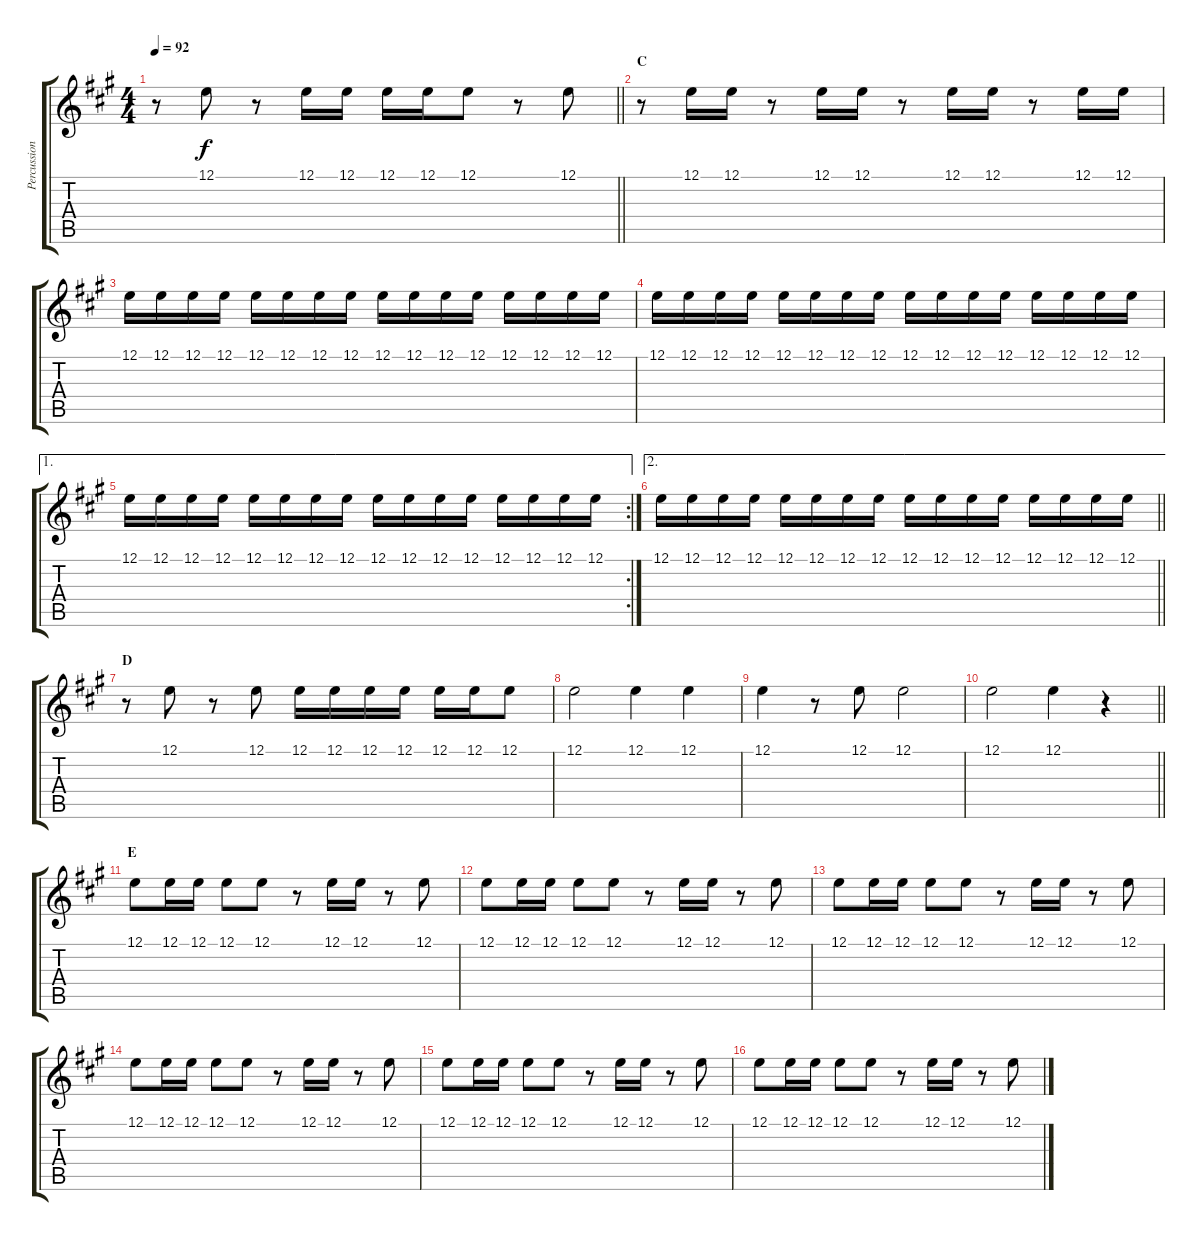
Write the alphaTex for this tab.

\track ("Percussions" "Percussion") {instrument synthdrum}
\staff {score tabs}
\tuning (E4 B3 G3 D3 A2 E2) {hide}
\ts (4 4)
\tempo 92
\clef g2
\barLineRight lightlight
\ks a
r.8{dy f} 12.1.8 r.8 12.1.16 12.1.16 12.1.16 12.1.16 12.1.8 r.8 12.1.8 |
\section ("" "C")
r.8 12.1.16 12.1.16 r.8 12.1.16 12.1.16 r.8 12.1.16 12.1.16 r.8 12.1.16 12.1.16 |
12.1.16 12.1.16 12.1.16 12.1.16 12.1.16 12.1.16 12.1.16 12.1.16 12.1.16 12.1.16 12.1.16 12.1.16 12.1.16 12.1.16 12.1.16 12.1.16 |
12.1.16 12.1.16 12.1.16 12.1.16 12.1.16 12.1.16 12.1.16 12.1.16 12.1.16 12.1.16 12.1.16 12.1.16 12.1.16 12.1.16 12.1.16 12.1.16 |
\ae 1
\rc 2
12.1.16 12.1.16 12.1.16 12.1.16 12.1.16 12.1.16 12.1.16 12.1.16 12.1.16 12.1.16 12.1.16 12.1.16 12.1.16 12.1.16 12.1.16 12.1.16 |
\ae 2
\barLineRight lightlight
12.1.16 12.1.16 12.1.16 12.1.16 12.1.16 12.1.16 12.1.16 12.1.16 12.1.16 12.1.16 12.1.16 12.1.16 12.1.16 12.1.16 12.1.16 12.1.16 |
\section ("" "D")
r.8 12.1.8 r.8 12.1.8 12.1.16 12.1.16 12.1.16 12.1.16 12.1.16 12.1.16 12.1.8 |
12.1.2 12.1.4 12.1.4 |
12.1.4 r.8 12.1.8 12.1.2 |
\barLineRight lightlight
12.1.2 12.1.4 r.4 |
\section ("" "E")
12.1.8 12.1.16 12.1.16 12.1.8 12.1.8 r.8 12.1.16 12.1.16 r.8 12.1.8 |
12.1.8 12.1.16 12.1.16 12.1.8 12.1.8 r.8 12.1.16 12.1.16 r.8 12.1.8 |
12.1.8 12.1.16 12.1.16 12.1.8 12.1.8 r.8 12.1.16 12.1.16 r.8 12.1.8 |
12.1.8 12.1.16 12.1.16 12.1.8 12.1.8 r.8 12.1.16 12.1.16 r.8 12.1.8 |
12.1.8 12.1.16 12.1.16 12.1.8 12.1.8 r.8 12.1.16 12.1.16 r.8 12.1.8 |
12.1.8 12.1.16 12.1.16 12.1.8 12.1.8 r.8 12.1.16 12.1.16 r.8 12.1.8
